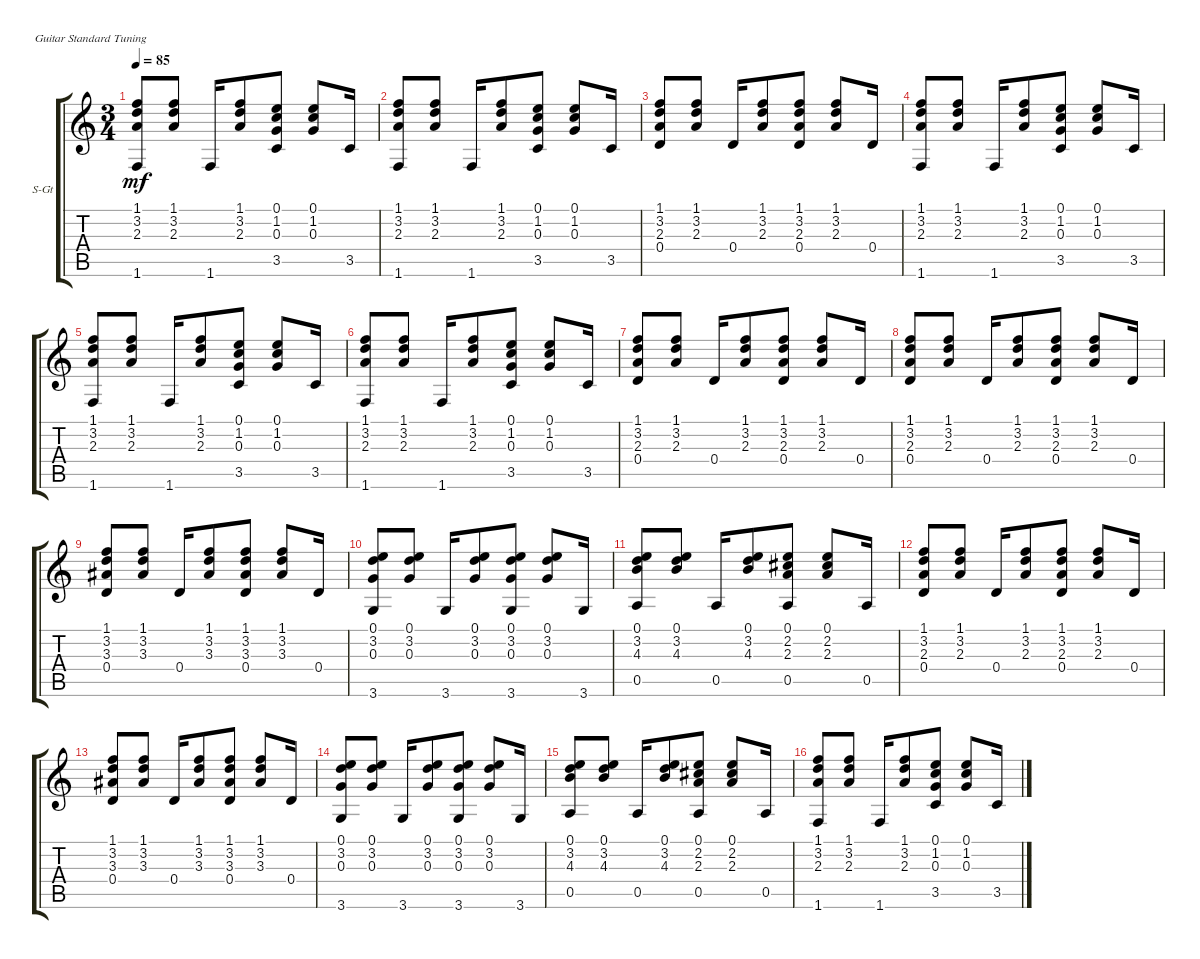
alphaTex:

\defaultSystemsLayout 4
\bracketExtendMode groupsimilarinstruments
\firstSystemTrackNameOrientation horizontal
\otherSystemsTrackNameOrientation horizontal
\track ("Steel Guitar" "S-Gt") {instrument acousticguitarsteel}
\staff {score tabs}
\tuning (E4 B3 G3 D3 A2 E2)
\ts (3 4)
\tempo 85
\clef g2
\ks c
(1.1 3.2 2.3 1.6).8{dy mf} (1.1 3.2 2.3).8 1.6.16 (1.1 3.2 2.3).8 (0.1 1.2 0.3 3.5).8 (0.1 1.2 0.3).8 3.5.16 |
(1.1 3.2 2.3 1.6).8 (1.1 3.2 2.3).8 1.6.16 (1.1 3.2 2.3).8 (0.1 1.2 0.3 3.5).8 (0.1 1.2 0.3).8 3.5.16 |
(1.1 3.2 2.3 0.4).8 (1.1 3.2 2.3).8 0.4.16 (1.1 3.2 2.3).8 (1.1 3.2 2.3 0.4).8 (1.1 3.2 2.3).8 0.4.16 |
(1.1 3.2 2.3 1.6).8 (1.1 3.2 2.3).8 1.6.16 (1.1 3.2 2.3).8 (0.1 1.2 0.3 3.5).8 (0.1 1.2 0.3).8 3.5.16 |
(1.1 3.2 2.3 1.6).8 (1.1 3.2 2.3).8 1.6.16 (1.1 3.2 2.3).8 (0.1 1.2 0.3 3.5).8 (0.1 1.2 0.3).8 3.5.16 |
(1.1 3.2 2.3 1.6).8 (1.1 3.2 2.3).8 1.6.16 (1.1 3.2 2.3).8 (0.1 1.2 0.3 3.5).8 (0.1 1.2 0.3).8 3.5.16 |
(1.1 3.2 2.3 0.4).8 (1.1 3.2 2.3).8 0.4.16 (1.1 3.2 2.3).8 (1.1 3.2 2.3 0.4).8 (1.1 3.2 2.3).8 0.4.16 |
(1.1 3.2 2.3 0.4).8 (1.1 3.2 2.3).8 0.4.16 (1.1 3.2 2.3).8 (1.1 3.2 2.3 0.4).8 (1.1 3.2 2.3).8 0.4.16 |
(1.1 3.2 3.3 0.4).8 (1.1 3.2 3.3).8 0.4.16 (1.1 3.2 3.3).8 (1.1 3.2 3.3 0.4).8 (1.1 3.2 3.3).8 0.4.16 |
(0.1 3.2 0.3 3.6).8 (0.1 3.2 0.3).8 3.6.16 (0.1 3.2 0.3).8 (0.1 3.2 0.3 3.6).8 (0.1 3.2 0.3).8 3.6.16 |
(0.1 3.2 4.3 0.5).8 (0.1 3.2 4.3).8 0.5.16 (0.1 3.2 4.3).8 (0.1 2.2 2.3 0.5).8 (0.1 2.2 2.3).8 0.5.16 |
(1.1 3.2 2.3 0.4).8 (1.1 3.2 2.3).8 0.4.16 (1.1 3.2 2.3).8 (1.1 3.2 2.3 0.4).8 (1.1 3.2 2.3).8 0.4.16 |
(1.1 3.2 3.3 0.4).8 (1.1 3.2 3.3).8 0.4.16 (1.1 3.2 3.3).8 (1.1 3.2 3.3 0.4).8 (1.1 3.2 3.3).8 0.4.16 |
(0.1 3.2 0.3 3.6).8 (0.1 3.2 0.3).8 3.6.16 (0.1 3.2 0.3).8 (0.1 3.2 0.3 3.6).8 (0.1 3.2 0.3).8 3.6.16 |
(0.1 3.2 4.3 0.5).8 (0.1 3.2 4.3).8 0.5.16 (0.1 3.2 4.3).8 (0.1 2.2 2.3 0.5).8 (0.1 2.2 2.3).8 0.5.16 |
(1.1 3.2 2.3 1.6).8 (1.1 3.2 2.3).8 1.6.16 (1.1 3.2 2.3).8 (0.1 1.2 0.3 3.5).8 (0.1 1.2 0.3).8 3.5.16
